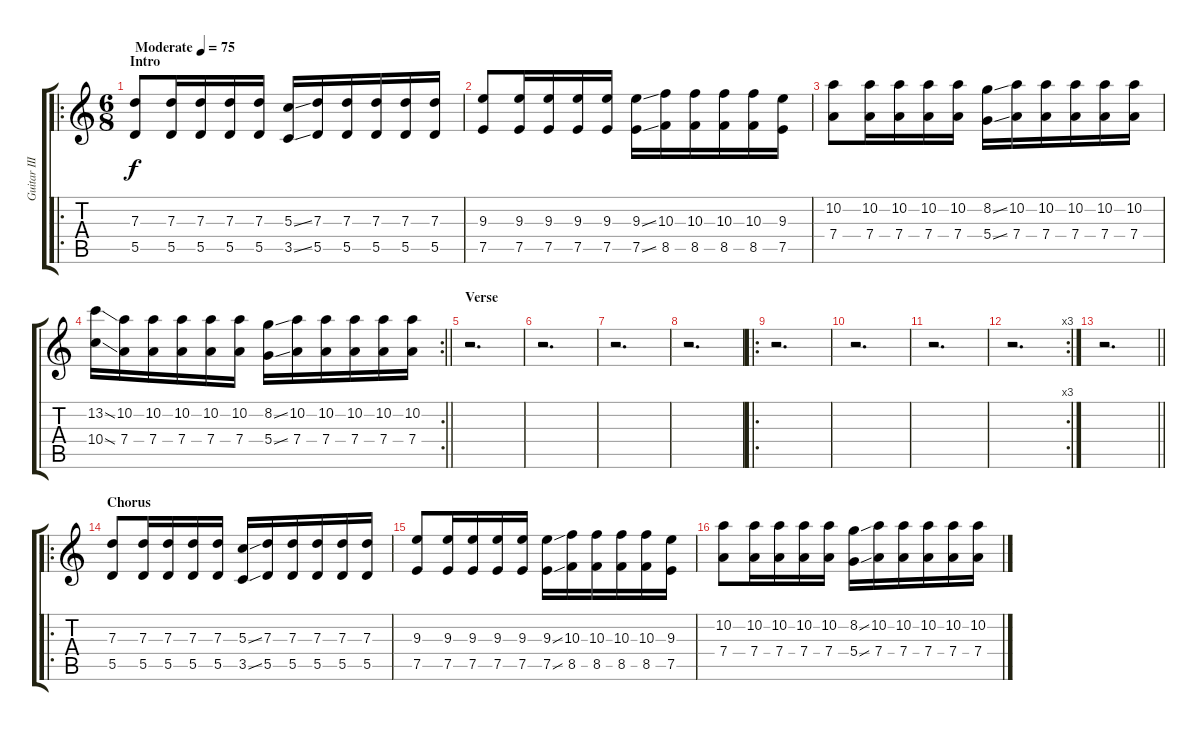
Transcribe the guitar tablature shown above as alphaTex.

\track ("Guitar III" "Guitar III") {instrument distortionguitar}
\staff {score tabs}
\tuning (E4 B3 G3 D3 A2 E2) {hide}
\ro
\ts (6 8)
\section ("" "Intro")
\tempo (75 "Moderate")
\clef g2
\ks c
(7.3 5.5).8{dy f instrument distortionguitar} (7.3 5.5).16 (7.3 5.5).16 (7.3 5.5).16 (7.3 5.5).16 (5.3{ss} 3.5{ss}).16 (7.3 5.5).16 (7.3 5.5).16 (7.3 5.5).16 (7.3 5.5).16 (7.3 5.5).16 |
(9.3 7.5).8 (9.3 7.5).16 (9.3 7.5).16 (9.3 7.5).16 (9.3 7.5).16 (9.3{ss} 7.5{ss}).16 (10.3 8.5).16 (10.3 8.5).16 (10.3 8.5).16 (10.3 8.5).16 (9.3 7.5).16 |
(10.2 7.4).8 (10.2 7.4).16 (10.2 7.4).16 (10.2 7.4).16 (10.2 7.4).16 (8.2{ss} 5.4{ss}).16 (10.2 7.4).16 (10.2 7.4).16 (10.2 7.4).16 (10.2 7.4).16 (10.2 7.4).16 |
\rc 2
\barLineRight lightlight
(13.2{ss} 10.4{ss}).16 (10.2 7.4).16 (10.2 7.4).16 (10.2 7.4).16 (10.2 7.4).16 (10.2 7.4).16 (8.2{ss} 5.4{ss}).16 (10.2 7.4).16 (10.2 7.4).16 (10.2 7.4).16 (10.2 7.4).16 (10.2 7.4).16 |
\section ("" "Verse")
r.2{d} |
r.2{d} |
r.2{d} |
r.2{d} |
\ro
r.2{d} |
r.2{d} |
r.2{d} |
\rc 3
r.2{d} |
\barLineRight lightlight
r.2{d} |
\ro
\section ("" "Chorus")
(7.3 5.5).8 (7.3 5.5).16 (7.3 5.5).16 (7.3 5.5).16 (7.3 5.5).16 (5.3{ss} 3.5{ss}).16 (7.3 5.5).16 (7.3 5.5).16 (7.3 5.5).16 (7.3 5.5).16 (7.3 5.5).16 |
(9.3 7.5).8 (9.3 7.5).16 (9.3 7.5).16 (9.3 7.5).16 (9.3 7.5).16 (9.3{ss} 7.5{ss}).16 (10.3 8.5).16 (10.3 8.5).16 (10.3 8.5).16 (10.3 8.5).16 (9.3 7.5).16 |
(10.2 7.4).8 (10.2 7.4).16 (10.2 7.4).16 (10.2 7.4).16 (10.2 7.4).16 (8.2{ss} 5.4{ss}).16 (10.2 7.4).16 (10.2 7.4).16 (10.2 7.4).16 (10.2 7.4).16 (10.2 7.4).16
